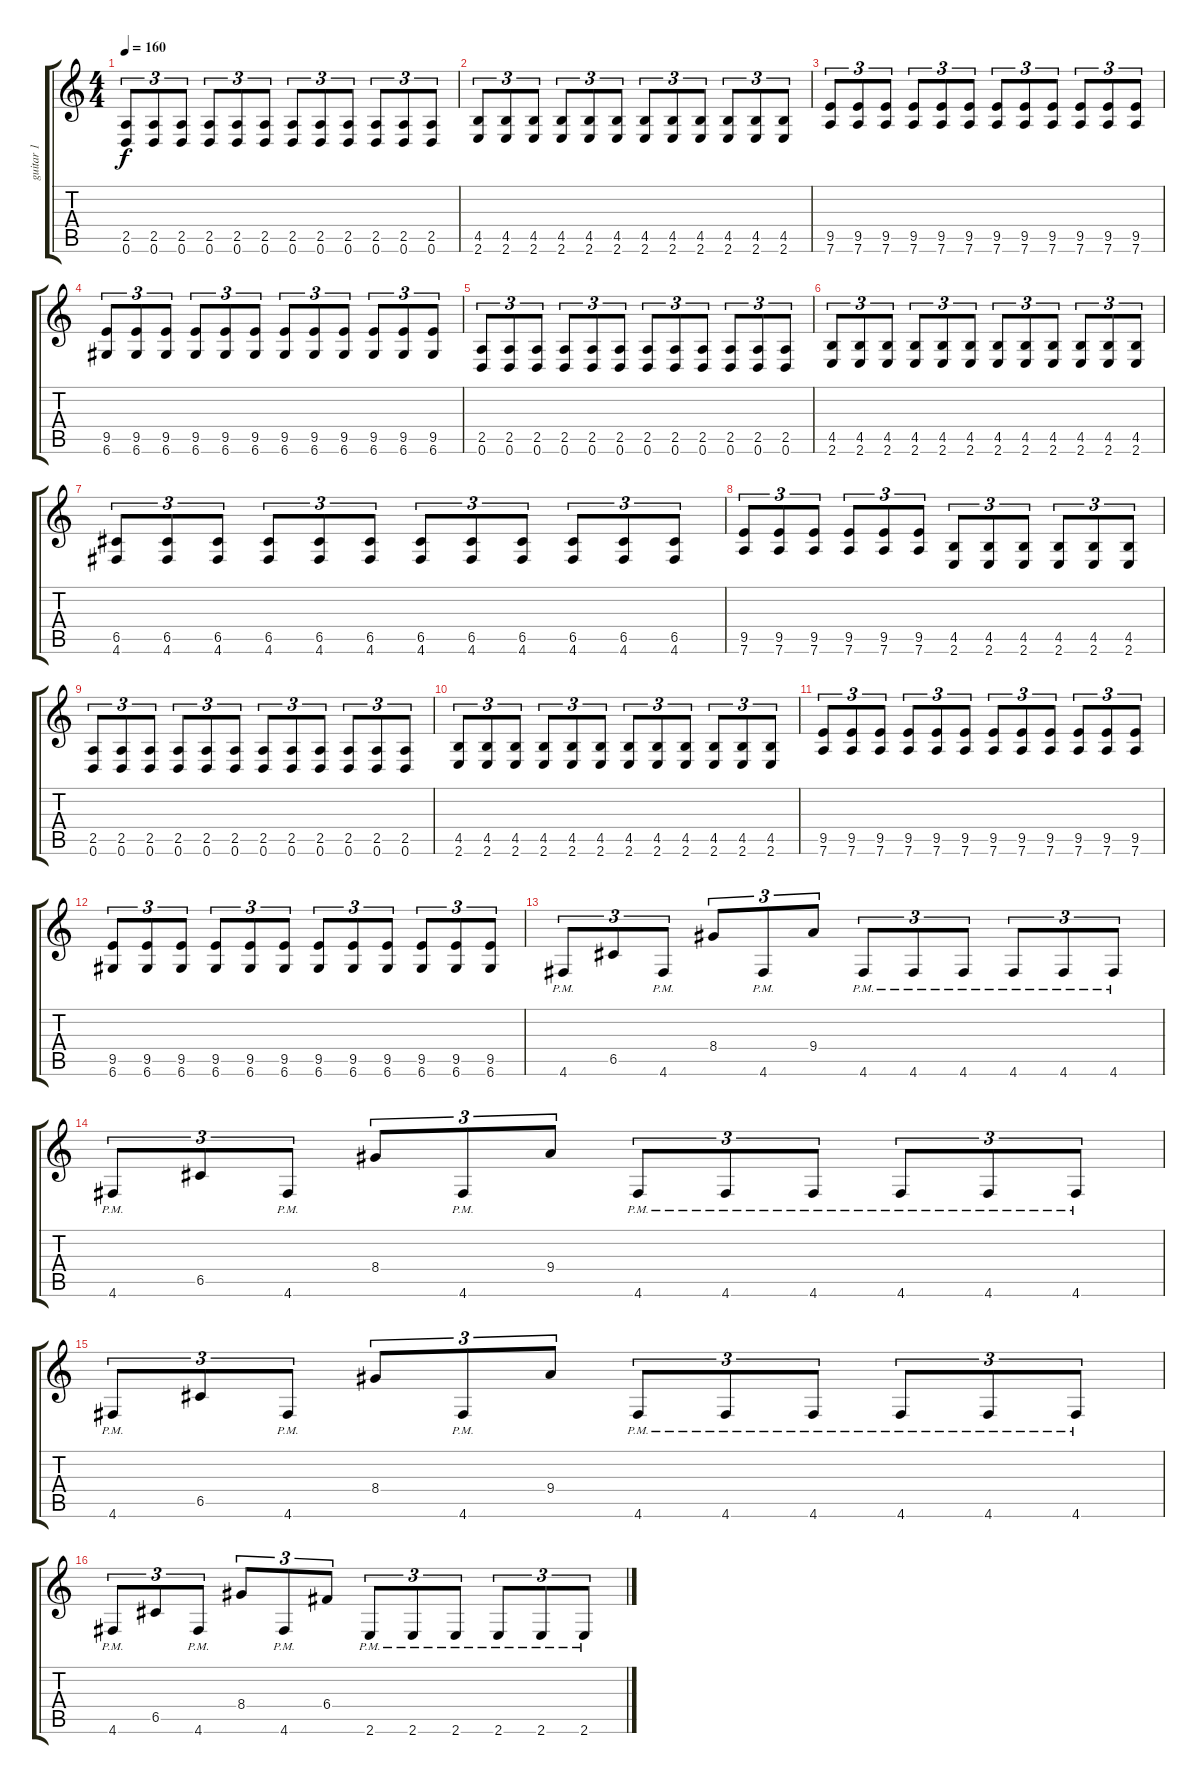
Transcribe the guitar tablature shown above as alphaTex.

\track ("guitar 1" "guitar 1") {instrument distortionguitar}
\staff {score tabs}
\tuning (D4 A3 F3 C3 G2 D2) {hide}
\ts (4 4)
\tempo 160
\clef g2
\ks c
(2.5 0.6).8{tu (3 2) dy f} (2.5 0.6).8{tu (3 2)} (2.5 0.6).8{tu (3 2)} (2.5 0.6).8{tu (3 2)} (2.5 0.6).8{tu (3 2)} (2.5 0.6).8{tu (3 2)} (2.5 0.6).8{tu (3 2)} (2.5 0.6).8{tu (3 2)} (2.5 0.6).8{tu (3 2)} (2.5 0.6).8{tu (3 2)} (2.5 0.6).8{tu (3 2)} (2.5 0.6).8{tu (3 2)} |
(4.5 2.6).8{tu (3 2)} (4.5 2.6).8{tu (3 2)} (4.5 2.6).8{tu (3 2)} (4.5 2.6).8{tu (3 2)} (4.5 2.6).8{tu (3 2)} (4.5 2.6).8{tu (3 2)} (4.5 2.6).8{tu (3 2)} (4.5 2.6).8{tu (3 2)} (4.5 2.6).8{tu (3 2)} (4.5 2.6).8{tu (3 2)} (4.5 2.6).8{tu (3 2)} (4.5 2.6).8{tu (3 2)} |
(9.5 7.6).8{tu (3 2)} (9.5 7.6).8{tu (3 2)} (9.5 7.6).8{tu (3 2)} (9.5 7.6).8{tu (3 2)} (9.5 7.6).8{tu (3 2)} (9.5 7.6).8{tu (3 2)} (9.5 7.6).8{tu (3 2)} (9.5 7.6).8{tu (3 2)} (9.5 7.6).8{tu (3 2)} (9.5 7.6).8{tu (3 2)} (9.5 7.6).8{tu (3 2)} (9.5 7.6).8{tu (3 2)} |
(9.5 6.6).8{tu (3 2)} (9.5 6.6).8{tu (3 2)} (9.5 6.6).8{tu (3 2)} (9.5 6.6).8{tu (3 2)} (9.5 6.6).8{tu (3 2)} (9.5 6.6).8{tu (3 2)} (9.5 6.6).8{tu (3 2)} (9.5 6.6).8{tu (3 2)} (9.5 6.6).8{tu (3 2)} (9.5 6.6).8{tu (3 2)} (9.5 6.6).8{tu (3 2)} (9.5 6.6).8{tu (3 2)} |
(2.5 0.6).8{tu (3 2)} (2.5 0.6).8{tu (3 2)} (2.5 0.6).8{tu (3 2)} (2.5 0.6).8{tu (3 2)} (2.5 0.6).8{tu (3 2)} (2.5 0.6).8{tu (3 2)} (2.5 0.6).8{tu (3 2)} (2.5 0.6).8{tu (3 2)} (2.5 0.6).8{tu (3 2)} (2.5 0.6).8{tu (3 2)} (2.5 0.6).8{tu (3 2)} (2.5 0.6).8{tu (3 2)} |
(4.5 2.6).8{tu (3 2)} (4.5 2.6).8{tu (3 2)} (4.5 2.6).8{tu (3 2)} (4.5 2.6).8{tu (3 2)} (4.5 2.6).8{tu (3 2)} (4.5 2.6).8{tu (3 2)} (4.5 2.6).8{tu (3 2)} (4.5 2.6).8{tu (3 2)} (4.5 2.6).8{tu (3 2)} (4.5 2.6).8{tu (3 2)} (4.5 2.6).8{tu (3 2)} (4.5 2.6).8{tu (3 2)} |
(6.5 4.6).8{tu (3 2)} (6.5 4.6).8{tu (3 2)} (6.5 4.6).8{tu (3 2)} (6.5 4.6).8{tu (3 2)} (6.5 4.6).8{tu (3 2)} (6.5 4.6).8{tu (3 2)} (6.5 4.6).8{tu (3 2)} (6.5 4.6).8{tu (3 2)} (6.5 4.6).8{tu (3 2)} (6.5 4.6).8{tu (3 2)} (6.5 4.6).8{tu (3 2)} (6.5 4.6).8{tu (3 2)} |
(9.5 7.6).8{tu (3 2)} (9.5 7.6).8{tu (3 2)} (9.5 7.6).8{tu (3 2)} (9.5 7.6).8{tu (3 2)} (9.5 7.6).8{tu (3 2)} (9.5 7.6).8{tu (3 2)} (4.5 2.6).8{tu (3 2)} (4.5 2.6).8{tu (3 2)} (4.5 2.6).8{tu (3 2)} (4.5 2.6).8{tu (3 2)} (4.5 2.6).8{tu (3 2)} (4.5 2.6).8{tu (3 2)} |
(2.5 0.6).8{tu (3 2)} (2.5 0.6).8{tu (3 2)} (2.5 0.6).8{tu (3 2)} (2.5 0.6).8{tu (3 2)} (2.5 0.6).8{tu (3 2)} (2.5 0.6).8{tu (3 2)} (2.5 0.6).8{tu (3 2)} (2.5 0.6).8{tu (3 2)} (2.5 0.6).8{tu (3 2)} (2.5 0.6).8{tu (3 2)} (2.5 0.6).8{tu (3 2)} (2.5 0.6).8{tu (3 2)} |
(4.5 2.6).8{tu (3 2)} (4.5 2.6).8{tu (3 2)} (4.5 2.6).8{tu (3 2)} (4.5 2.6).8{tu (3 2)} (4.5 2.6).8{tu (3 2)} (4.5 2.6).8{tu (3 2)} (4.5 2.6).8{tu (3 2)} (4.5 2.6).8{tu (3 2)} (4.5 2.6).8{tu (3 2)} (4.5 2.6).8{tu (3 2)} (4.5 2.6).8{tu (3 2)} (4.5 2.6).8{tu (3 2)} |
(9.5 7.6).8{tu (3 2)} (9.5 7.6).8{tu (3 2)} (9.5 7.6).8{tu (3 2)} (9.5 7.6).8{tu (3 2)} (9.5 7.6).8{tu (3 2)} (9.5 7.6).8{tu (3 2)} (9.5 7.6).8{tu (3 2)} (9.5 7.6).8{tu (3 2)} (9.5 7.6).8{tu (3 2)} (9.5 7.6).8{tu (3 2)} (9.5 7.6).8{tu (3 2)} (9.5 7.6).8{tu (3 2)} |
(9.5 6.6).8{tu (3 2)} (9.5 6.6).8{tu (3 2)} (9.5 6.6).8{tu (3 2)} (9.5 6.6).8{tu (3 2)} (9.5 6.6).8{tu (3 2)} (9.5 6.6).8{tu (3 2)} (9.5 6.6).8{tu (3 2)} (9.5 6.6).8{tu (3 2)} (9.5 6.6).8{tu (3 2)} (9.5 6.6).8{tu (3 2)} (9.5 6.6).8{tu (3 2)} (9.5 6.6).8{tu (3 2)} |
4.6{pm}.8{tu (3 2)} 6.5.8{tu (3 2)} 4.6{pm}.8{tu (3 2)} 8.4.8{tu (3 2)} 4.6{pm}.8{tu (3 2)} 9.4.8{tu (3 2)} 4.6{pm}.8{tu (3 2)} 4.6{pm}.8{tu (3 2)} 4.6{pm}.8{tu (3 2)} 4.6{pm}.8{tu (3 2)} 4.6{pm}.8{tu (3 2)} 4.6{pm}.8{tu (3 2)} |
4.6{pm}.8{tu (3 2)} 6.5.8{tu (3 2)} 4.6{pm}.8{tu (3 2)} 8.4.8{tu (3 2)} 4.6{pm}.8{tu (3 2)} 9.4.8{tu (3 2)} 4.6{pm}.8{tu (3 2)} 4.6{pm}.8{tu (3 2)} 4.6{pm}.8{tu (3 2)} 4.6{pm}.8{tu (3 2)} 4.6{pm}.8{tu (3 2)} 4.6{pm}.8{tu (3 2)} |
4.6{pm}.8{tu (3 2)} 6.5.8{tu (3 2)} 4.6{pm}.8{tu (3 2)} 8.4.8{tu (3 2)} 4.6{pm}.8{tu (3 2)} 9.4.8{tu (3 2)} 4.6{pm}.8{tu (3 2)} 4.6{pm}.8{tu (3 2)} 4.6{pm}.8{tu (3 2)} 4.6{pm}.8{tu (3 2)} 4.6{pm}.8{tu (3 2)} 4.6{pm}.8{tu (3 2)} |
4.6{pm}.8{tu (3 2)} 6.5.8{tu (3 2)} 4.6{pm}.8{tu (3 2)} 8.4.8{tu (3 2)} 4.6{pm}.8{tu (3 2)} 6.4.8{tu (3 2)} 2.6{pm}.8{tu (3 2)} 2.6{pm}.8{tu (3 2)} 2.6{pm}.8{tu (3 2)} 2.6{pm}.8{tu (3 2)} 2.6{pm}.8{tu (3 2)} 2.6{pm}.8{tu (3 2)}
